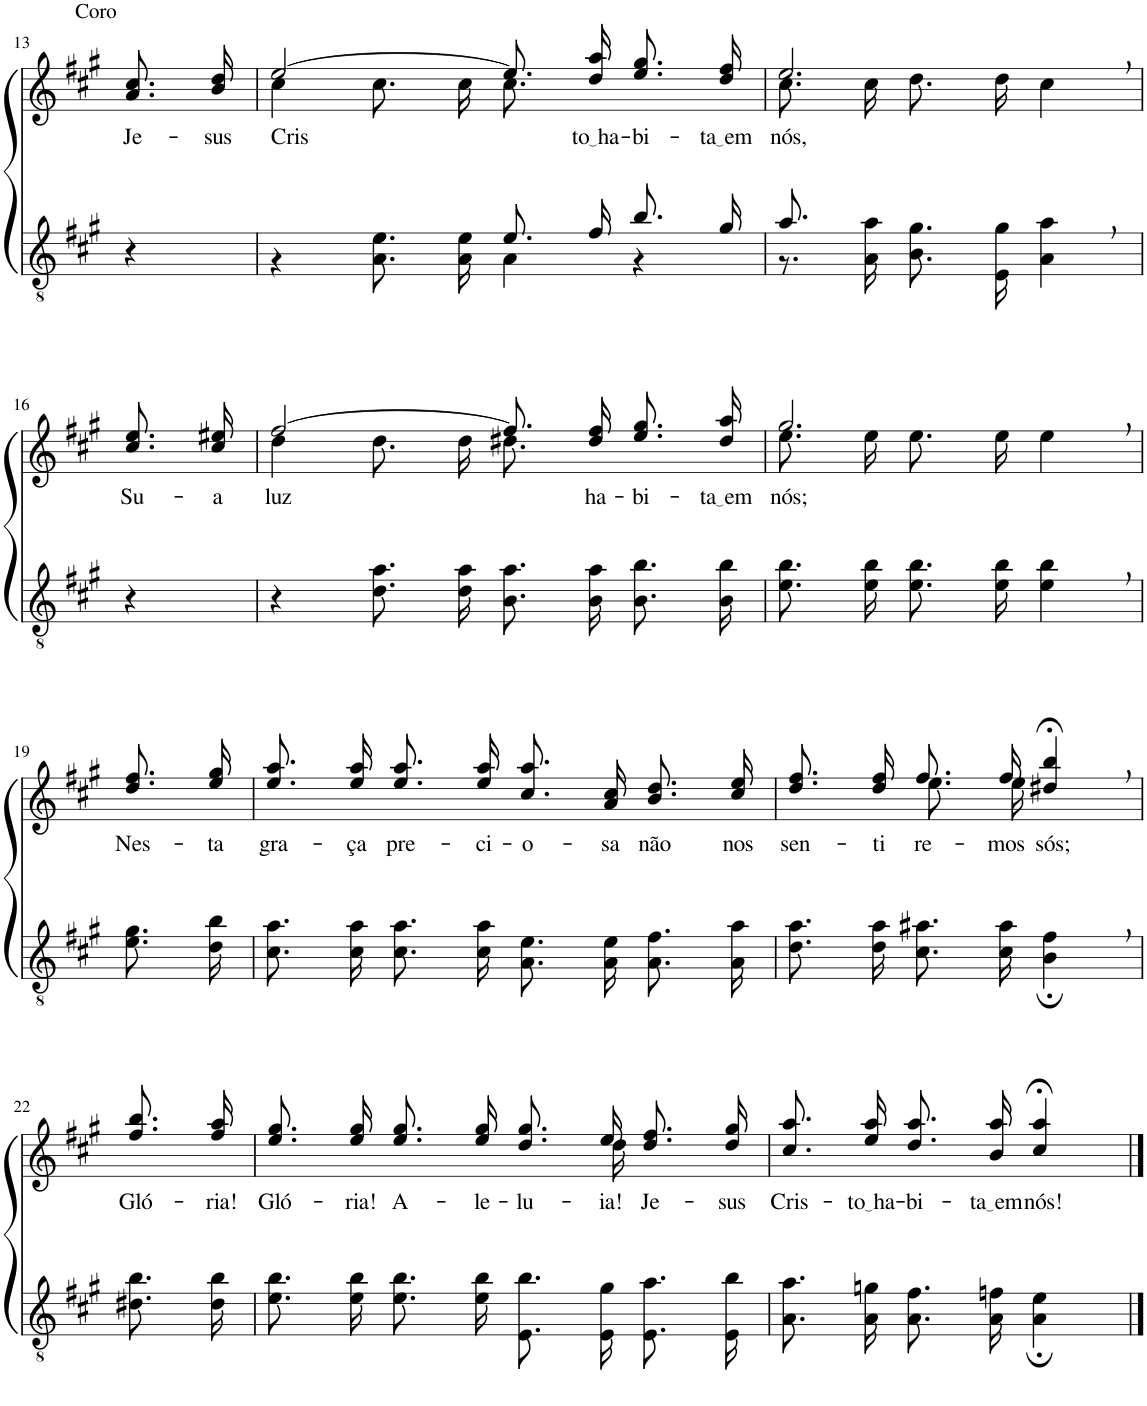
**kern	**kern	**text
*part2	*part1	*part1
*staff2	*staff1	*staff1
*I"Parte III e IV	*I"Parte I e II	*
!!LO:PB:g=z
*clefGv2	*clefG2	*
*Trd4c7	*Trd4c7	*
*k[f#c#g#]	*k[f#c#g#]	*
*M4/4	*M4/4	*
=13	=13	=13
!	!LO:TX:a:t=Coro	!
!	!	!LO:LY:b
4r	8.a\ 8.cc#\L	Je-
!	!	!LO:LY:b
.	16b\ 16dd\Jk	-sus
=14	=14	=14
*^	*^	*
!	!	!	!	!LO:LY:b
2ryy	4r	[2ee/	4cc#\	-Cris-
.	8.A\ 8.e\L	.	8.cc#\	.
.	16A\ 16e\Jk	.	16cc#\KL	.
8.e/L	4A\	8.ee\L]	8.cc#\J	.
!	!	!	!	!LO:LY:b
16f#/Jk	.	16dd\ 16aa\Jk	4ryy	to ha
!	!	!	!	!LO:LY:b
8.b/L	4r	8.ee\ 8.gg#\L	.	-bi-
!	!	!	!	!LO:LY:b
16g#/Jk	.	16dd\ 16ff#\Jk	16ryy	ta em
=15	=15	=15	=15	=15
!	!	!	!	!LO:LY:b
8.a/	8.r	2.ee,/	8.cc#\L	nós,
2ryy	16A\ 16a\	.	16cc#\Jk	.
.	8.B\ 8.g#\L	.	8.dd\L	.
.	16E\ 16g#\Jk	.	16dd\Jk	.
.	4A\ 4a\	.	4cc#\	.
16ryy	.	.	.	.
*v	*v	*	*	*
*	*v	*v	*
!!LO:LB:g=z
=16	=16	=16
!	!	!LO:LY:b
4r	8.cc#\ 8.ee\L	Su-
!	!	!LO:LY:b
.	16cc#\ 16ee#X\Jk	-a
=17	=17	=17
*	*^	*
!	!	!	!LO:LY:b
4r	[2ff#/	4dd\	luz
8.d\ 8.a\L	.	8.dd\	.
16d\ 16a\Jk	.	16dd\KL	.
8.B\ 8.a\L	8.ff#\L]	8.dd#X\J	.
!	!	!	!LO:LY:b
16B\ 16a\Jk	16dd#\ 16ff#\Jk	4ryy	ha-
!	!	!	!LO:LY:b
8.B\ 8.b\L	8.ee\ 8.gg#\L	.	-bi-
!	!	!	!LO:LY:b
16B\ 16b\Jk	16dd#\ 16aa\Jk	16ryy	ta em
=18	=18	=18	=18
!	!	!	!LO:LY:b
8.e\ 8.b\L	2.gg#,/	8.ee\L	nós;
16e\ 16b\Jk	.	16ee\Jk	.
8.e\ 8.b\L	.	8.ee\L	.
16e\ 16b\Jk	.	16ee\Jk	.
4e\, 4b\,	.	4ee\	.
!!LO:LB:g=z
=19	=19	=19	=19
!	!	!	!LO:LY:b
*	*v	*v	*
8.e\ 8.g#\L	8.dd\ 8.ff#\L	Nes-
!	!	!LO:LY:b
16d\ 16b\Jk	16ee\ 16gg#\Jk	-ta
=20	=20	=20
!	!	!LO:LY:b
8.c#\ 8.a\L	8.ee\ 8.aa\L	gra-
!	!	!LO:LY:b
16c#\ 16a\Jk	16ee\ 16aa\Jk	-ça
!	!	!LO:LY:b
8.c#\ 8.a\L	8.ee\ 8.aa\L	pre-
!	!	!LO:LY:b
16c#\ 16a\Jk	16ee\ 16aa\Jk	-ci-
!	!	!LO:LY:b
8.A\ 8.e\L	8.cc#\ 8.aa\L	-o-
!	!	!LO:LY:b
16A\ 16e\Jk	16a\ 16cc#\Jk	-sa
!	!	!LO:LY:b
8.A\ 8.f#\L	8.b\ 8.dd\L	não
!	!	!LO:LY:b
16A\ 16a\Jk	16cc#\ 16ee\Jk	nos
=21	=21	=21
!	!	!LO:LY:b
*	*^	*
8.d\ 8.a\L	8.dd\ 8.ff#\L	4ryy	sen-
!	!	!	!LO:LY:b
16d\ 16a\Jk	16dd\ 16ff#\Jk	.	-ti-
!	!	!	!LO:LY:b
8.c#\ 8.a#X\L	8.ff#/L	8.ee\L	-re-
!	!	!	!LO:LY:b
16c#\ 16a#\Jk	16ff#/Jk	16ee\Jk	-mos
!	!	!	!LO:LY:b
4B\;, 4f#\;,	4dd#X/;<, 4bb/;<,	4ryy	sós;
!!LO:LB:g=z
=22	=22	=22	=22
!	!	!	!LO:LY:b
*	*v	*v	*
8.d#X\ 8.b\L	8.ff#\ 8.bb\L	Gló-
!	!	!LO:LY:b
16d#\ 16b\Jk	16ff#\ 16aa\Jk	-ria!
=23	=23	=23
!	!	!LO:LY:b
*	*^	*
8.e\ 8.b\L	8.ee\ 8.gg#\L	8.ryy	Gló-
!	!	!	!LO:LY:b
*	*v	*v	*
16e\ 16b\Jk	16ee\ 16gg#\Jk	-ria!
!	!	!LO:LY:b
8.e\ 8.b\L	8.ee\ 8.gg#\L	A-
!	!	!LO:LY:b
16e\ 16b\Jk	16ee\ 16gg#\Jk	-le-
!	!	!LO:LY:b
8.E\ 8.b\L	8.dd\ 8.gg#\L	-lu-
!	!	!LO:LY:b
*	*^	*
16E\ 16g#\Jk	16ee\Jk	16dd\	-ia!
!	!	!	!LO:LY:b
8.E\ 8.a\L	8.dd\ 8.ff#\L	4ryy	Je-
!	!	!	!LO:LY:b
16E\ 16b\Jk	16dd\ 16gg#\Jk	.	-sus
*	*v	*v	*
=24	=24	=24
!	!	!LO:LY:b
8.A\ 8.a\L	8.cc#\ 8.aa\L	Cris-
!	!	!LO:LY:b
16A\ 16gn\Jk	16ee\ 16aa\Jk	to ha
!	!	!LO:LY:b
8.A\ 8.f#\L	8.dd\ 8.aa\L	-bi-
!	!	!LO:LY:b
16A\ 16fn\Jk	16b\ 16aa\Jk	ta em
!	!	!LO:LY:b
4A\; 4e\;	4cc#/;< 4aa/;<	nós!
==	==	==
*-	*-	*-
